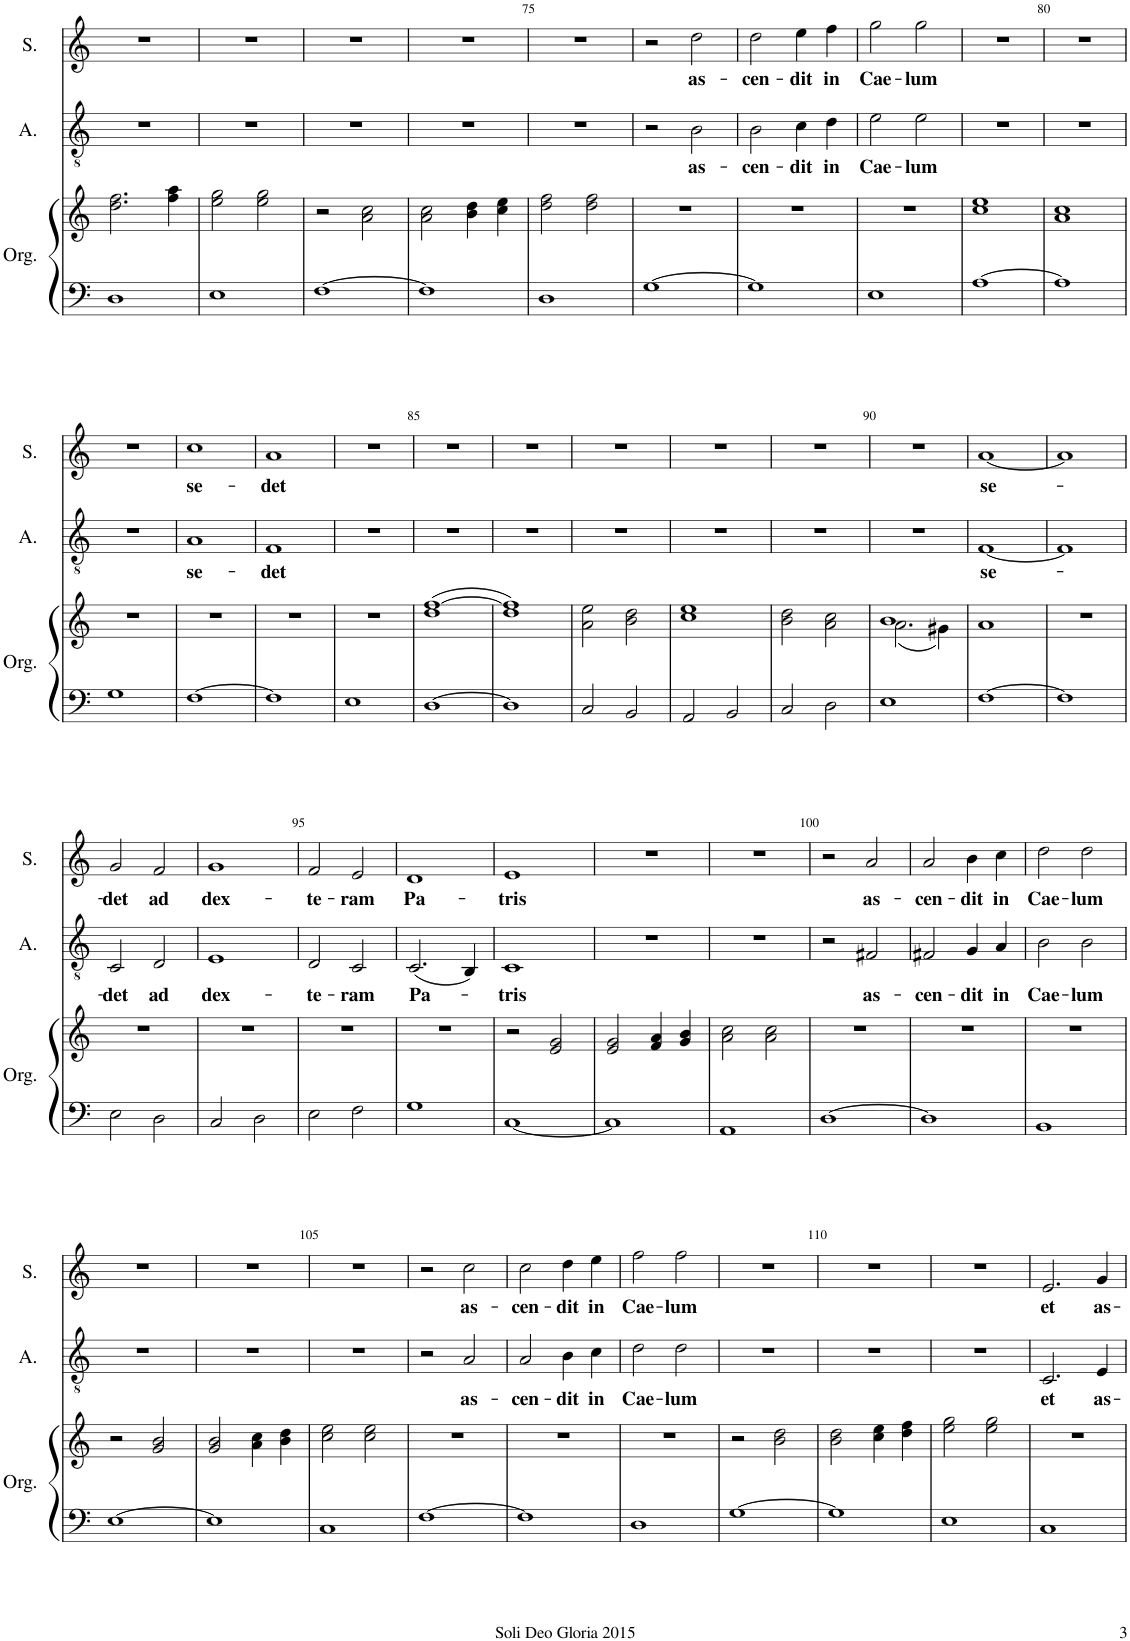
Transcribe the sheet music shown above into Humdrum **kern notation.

**kern	**kern	**kern	**text	**kern	**text
*part3	*part3	*part2	*part2	*part1	*part1
*staff4	*staff3	*staff2	*staff2	*staff1	*staff1
*I"Orgue	*	*I"Alto	*	*I"Soprano	*
*I'Org.	*	*I'A.	*	*I'S.	*
!!LO:PB:g=z
*clefF4	*clefG2	*clefGv2	*	*clefG2	*
*k[]	*k[]	*k[]	*	*k[]	*
*M2/2	*M2/2	*M2/2	*	*M2/2	*
*met(c|)	*met(c|)	*met(c|)	*	*met(c|)	*
=71	=71	=71	=71	=71	=71
1D	2.dd\ 2.ff\	1r	.	1r	.
.	4ff\ 4aa\	.	.	.	.
=72	=72	=72	=72	=72	=72
1E	2ee\ 2gg\	1r	.	1r	.
.	2ee\ 2gg\	.	.	.	.
=73	=73	=73	=73	=73	=73
[1F	2r	1r	.	1r	.
.	2a\ 2cc\	.	.	.	.
=74	=74	=74	=74	=74	=74
1F]	2a\ 2cc\	1r	.	1r	.
.	4b\ 4dd\	.	.	.	.
.	4cc\ 4ee\	.	.	.	.
=75	=75	=75	=75	=75	=75
1D	2dd\ 2ff\	1r	.	1r	.
.	2dd\ 2ff\	.	.	.	.
=76	=76	=76	=76	=76	=76
[1G	1r	2r	.	2r	.
!	!	!	!LO:LY:b	!	!LO:LY:b
.	.	2B\	as-	2dd\	as-
=77	=77	=77	=77	=77	=77
!	!	!	!LO:LY:b	!	!LO:LY:b
1G]	1r	2B\	-cen-	2dd\	-cen-
!	!	!	!LO:LY:b	!	!LO:LY:b
.	.	4c\	-dit	4ee\	-dit
!	!	!	!LO:LY:b	!	!LO:LY:b
.	.	4d\	in	4ff\	in
=78	=78	=78	=78	=78	=78
!	!	!	!LO:LY:b	!	!LO:LY:b
1E	1r	2e\	Cae-	2gg\	Cae-
!	!	!	!LO:LY:b	!	!LO:LY:b
.	.	2e\	-lum	2gg\	-lum
=79	=79	=79	=79	=79	=79
[1A	1cc 1ee	1r	.	1r	.
=80	=80	=80	=80	=80	=80
1A]	1a 1cc	1r	.	1r	.
!!LO:LB:g=z
=81	=81	=81	=81	=81	=81
1G	1r	1r	.	1r	.
=82	=82	=82	=82	=82	=82
!	!	!	!LO:LY:b	!	!LO:LY:b
[1F	1r	1A	se-	1cc	se-
=83	=83	=83	=83	=83	=83
!	!	!	!LO:LY:b	!	!LO:LY:b
1F]	1r	1F	-det	1a	-det
=84	=84	=84	=84	=84	=84
1E	1r	1r	.	1r	.
=85	=85	=85	=85	=85	=85
[1D	(1dd [1ff	1r	.	1r	.
=86	=86	=86	=86	=86	=86
1D]	1dd 1ff])	1r	.	1r	.
=87	=87	=87	=87	=87	=87
2C/	2a\ 2ee\	1r	.	1r	.
2BB/	2b\ 2dd\	.	.	.	.
=88	=88	=88	=88	=88	=88
2AA/	1cc 1ee	1r	.	1r	.
2BB/	.	.	.	.	.
=89	=89	=89	=89	=89	=89
2C/	2b\ 2dd\	1r	.	1r	.
2D\	2a\ 2cc\	.	.	.	.
=90	=90	=90	=90	=90	=90
*	*^	*	*	*	*
1E	1b	(2.a\	1r	.	1r	.
.	.	4g#X\)	.	.	.	.
=91	=91	=91	=91	=91	=91	=91
!	!	!	!	!LO:LY:b	!	!LO:LY:b
*	*v	*v	*	*	*	*
[1F	1a	[1F	se-	[1a	se-
=92	=92	=92	=92	=92	=92
1F]	1r	1F]	.	1a]	.
!!LO:LB:g=z
=93	=93	=93	=93	=93	=93
!	!	!	!LO:LY:b	!	!LO:LY:b
2E\	1r	2C/	-det	2g/	-det
!	!	!	!LO:LY:b	!	!LO:LY:b
2D\	.	2D/	ad	2f/	ad
=94	=94	=94	=94	=94	=94
!	!	!	!LO:LY:b	!	!LO:LY:b
2C/	1r	1E	dex-	1g	dex-
2D\	.	.	.	.	.
=95	=95	=95	=95	=95	=95
!	!	!	!LO:LY:b	!	!LO:LY:b
2E\	1r	2D/	-te-	2f/	-te-
!	!	!	!LO:LY:b	!	!LO:LY:b
2F\	.	2C/	-ram	2e/	-ram
=96	=96	=96	=96	=96	=96
!	!	!	!LO:LY:b	!	!LO:LY:b
1G	1r	(2.C/	Pa-	1d	Pa-
.	.	4BB/)	.	.	.
=97	=97	=97	=97	=97	=97
!	!	!	!LO:LY:b	!	!LO:LY:b
[1C	2r	1C	-tris	1e	-tris
.	2e/ 2g/	.	.	.	.
=98	=98	=98	=98	=98	=98
1C]	2e/ 2g/	1r	.	1r	.
.	4f/ 4a/	.	.	.	.
.	4g/ 4b/	.	.	.	.
=99	=99	=99	=99	=99	=99
1AA	2a\ 2cc\	1r	.	1r	.
.	2a\ 2cc\	.	.	.	.
=100	=100	=100	=100	=100	=100
[1D	1r	2r	.	2r	.
!	!	!	!LO:LY:b	!	!LO:LY:b
.	.	2F#X/	as-	2a/	as-
=101	=101	=101	=101	=101	=101
!	!	!	!LO:LY:b	!	!LO:LY:b
1D]	1r	2F#X/	-cen-	2a/	-cen-
!	!	!	!LO:LY:b	!	!LO:LY:b
.	.	4G/	-dit	4b\	-dit
!	!	!	!LO:LY:b	!	!LO:LY:b
.	.	4A/	in	4cc\	in
=102	=102	=102	=102	=102	=102
!	!	!	!LO:LY:b	!	!LO:LY:b
1BB	1r	2B\	Cae-	2dd\	Cae-
!	!	!	!LO:LY:b	!	!LO:LY:b
.	.	2B\	-lum	2dd\	-lum
!!LO:LB:g=z
=103	=103	=103	=103	=103	=103
[1E	2r	1r	.	1r	.
.	2g/ 2b/	.	.	.	.
=104	=104	=104	=104	=104	=104
1E]	2g/ 2b/	1r	.	1r	.
.	4a\ 4cc\	.	.	.	.
.	4b\ 4dd\	.	.	.	.
=105	=105	=105	=105	=105	=105
1C	2cc\ 2ee\	1r	.	1r	.
.	2cc\ 2ee\	.	.	.	.
=106	=106	=106	=106	=106	=106
[1F	1r	2r	.	2r	.
!	!	!	!LO:LY:b	!	!LO:LY:b
.	.	2A/	as-	2cc\	as-
=107	=107	=107	=107	=107	=107
!	!	!	!LO:LY:b	!	!LO:LY:b
1F]	1r	2A/	-cen-	2cc\	-cen-
!	!	!	!LO:LY:b	!	!LO:LY:b
.	.	4B\	-dit	4dd\	-dit
!	!	!	!LO:LY:b	!	!LO:LY:b
.	.	4c\	in	4ee\	in
=108	=108	=108	=108	=108	=108
!	!	!	!LO:LY:b	!	!LO:LY:b
1D	1r	2d\	Cae-	2ff\	Cae-
!	!	!	!LO:LY:b	!	!LO:LY:b
.	.	2d\	-lum	2ff\	-lum
=109	=109	=109	=109	=109	=109
[1G	2r	1r	.	1r	.
.	2b\ 2dd\	.	.	.	.
=110	=110	=110	=110	=110	=110
1G]	2b\ 2dd\	1r	.	1r	.
.	4cc\ 4ee\	.	.	.	.
.	4dd\ 4ff\	.	.	.	.
=111	=111	=111	=111	=111	=111
1E	2ee\ 2gg\	1r	.	1r	.
.	2ee\ 2gg\	.	.	.	.
=112	=112	=112	=112	=112	=112
!	!	!	!LO:LY:b	!	!LO:LY:b
1C	1r	2.C/	et	2.e/	et
!	!	!	!LO:LY:b	!	!LO:LY:b
.	.	4E/	as-	4g/	as-
=	=	=	=	=	=
*-	*-	*-	*-	*-	*-
